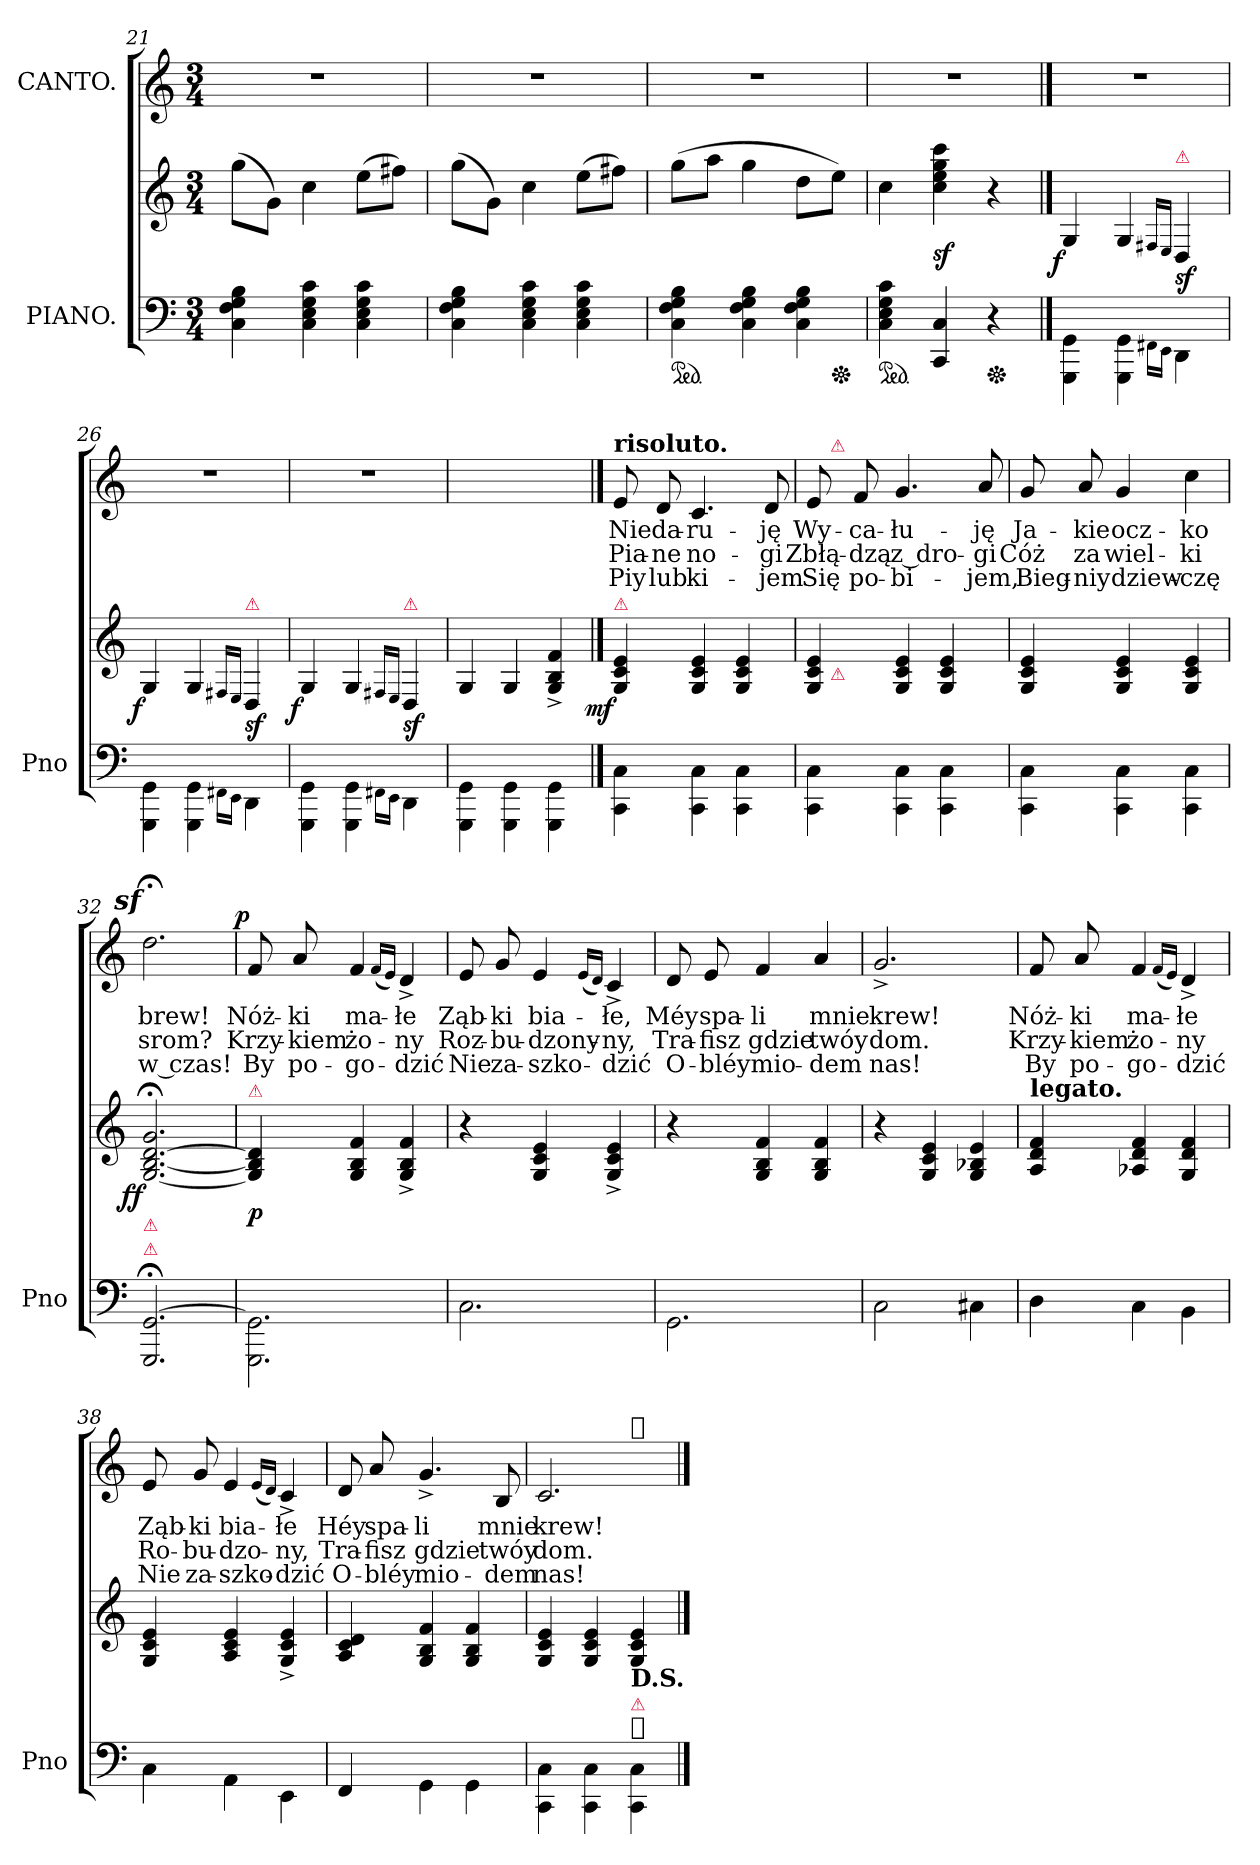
**kern	**kern	**dynam	**kern	**text	**text	**text	**dynam
*part2	*part2	*part2	*part1	*part1	*part1	*part1	*part1
*staff3	*staff2	*staff2/3	*staff1	*staff1	*staff1	*staff1	*staff1
*I"PIANO.	*	*	*I"CANTO.	*	*	*	*
*I'Pno	*	*	*	*	*	*	*
*clefF4	*clefG2	*	*clefG2	*	*	*	*
*k[]	*k[]	*	*k[]	*	*	*	*
*C:	*C:	*	*C:	*	*	*	*
*M3/4	*M3/4	*	*M3/4	*	*	*	*
=21	=21	=21	=21	=21	=21	=21	=21
4C 4F 4G 4B	(8ggL	.	2.rdd	.	.	.	.
.	8gJ)	.	.	.	.	.	.
4C 4E 4G 4c	4cc	.	.	.	.	.	.
4C 4E 4G 4c	(8eeL	.	.	.	.	.	.
.	8ff#XJ)	.	.	.	.	.	.
=22	=22	=22	=22	=22	=22	=22	=22
4C 4F 4G 4B	(8ggL	.	2.rdd	.	.	.	.
.	8gJ)	.	.	.	.	.	.
4C 4E 4G 4c	4cc	.	.	.	.	.	.
4C 4E 4G 4c	(8eeL	.	.	.	.	.	.
.	8ff#XJ)	.	.	.	.	.	.
=23	=23	=23	=23	=23	=23	=23	=23
*ped	*	*	*	*	*	*	*
4C 4F 4G 4B	(8ggL	.	2.rdd	.	.	.	.
.	8aaJ	.	.	.	.	.	.
4C 4F 4G 4B	4gg	.	.	.	.	.	.
4C 4F 4G 4B	8ddL	.	.	.	.	.	.
*Xped	*	*	*	*	*	*	*
.	8eeJ)	.	.	.	.	.	.
=24	=24	=24	=24	=24	=24	=24	=24
*ped	*	*	*	*	*	*	*
4C 4E 4G 4c	4cc	.	2.rdd	.	.	.	.
4CC 4C	4cc 4ee 4gg 4ccc	sf	.	.	.	.	.
!LO:TX:a:B:t=FINE.	!	!	!	!	!	!	!
*Xped	*	*	*	*	*	*	*
4r	4r	.	.	.	.	.	.
==25	==25	==25	==25	==25	==25	==25	==25
!	!	!LO:DY:rj	!	!	!	!	!
4GGG\ 4GG\	4G/	f	2.rdd	.	.	.	.
4GGG\ 4GG\	4G/	.	.	.	.	.	.
16qqFF#X\LL	16qqF#X/LL	.	.	.	.	.	.
16qqEEJJ	16qqE/JJ	.	.	.	.	.	.
!	!LO:TX:a:color=crimson:t=⚠	!	!	!	!	!	!
4DD\	4D/	sf	.	.	.	.	.
=26	=26	=26	=26	=26	=26	=26	=26
!	!	!LO:DY:rj	!	!	!	!	!
4GGG\ 4GG\	4G/	f	2.rdd	.	.	.	.
4GGG\ 4GG\	4G/	.	.	.	.	.	.
16qqFF#X\LL	16qqF#X/LL	.	.	.	.	.	.
16qqEEJJ	16qqE/JJ	.	.	.	.	.	.
!	!LO:TX:a:color=crimson:t=⚠	!	!	!	!	!	!
4DD\	4D/	sf	.	.	.	.	.
=27	=27	=27	=27	=27	=27	=27	=27
!	!	!LO:DY:rj	!	!	!	!	!
4GGG\ 4GG\	4G/	f	2.rdd	.	.	.	.
4GGG\ 4GG\	4G/	.	.	.	.	.	.
16qqFF#X\LL	16qqF#X/LL	.	.	.	.	.	.
16qqEEJJ	16qqE/JJ	.	.	.	.	.	.
!	!LO:TX:a:color=crimson:t=⚠	!	!	!	!	!	!
4DD\	4D/	sf	.	.	.	.	.
=28	=28	=28	=28	=28	=28	=28	=28
4GGG\ 4GG\	4G/	.	2.rddyy	.	.	.	.
4GGG\ 4GG\	4G/	.	.	.	.	.	.
4GGG\ 4GG\	4G^>/ 4B^>/ 4f^>/	.	.	.	.	.	.
==29	==29	==29	==29	==29	==29	==29	==29
!	!	!	!LO:TX:a:B:t=risoluto.	!	!	!	!
!	!LO:TX:a:color=crimson:t=⚠	!	!	!	!	!	!
!	!	!LO:DY:rj	!	!	!	!	!
4CC\ 4C\	4G/ 4c/ 4e/	mf	8e	Nie	Pia-	Piy	.
.	.	.	8d	da-	-ne	lub	.
4CC\ 4C\	4G/ 4c/ 4e/	.	4.c	ru-	no-	ki-	.
4CC\ 4C\	4G/ 4c/ 4e/	.	.	.	.	.	.
.	.	.	8d	-ję	gi	jem	.
=30	=30	=30	=30	=30	=30	=30	=30
*	*^	*	*^	*	*	*	*
4CC\ 4C\	4G/ 4c/ 4e/	16ryy	.	8e	16ryy	Wy-	Zbłą-	Się	.
!	!	!	!	!	!LO:TX:a:color=crimson:t=⚠	!	!	!	!
!	!	!LO:TX:b:color=crimson:t=⚠	!	!	!	!	!	!	!
.	.	2ryy	.	.	2ryy	.	.	.	.
.	.	.	.	8f	.	-ca-	-dzą	po-	.
4CC\ 4C\	4G/ 4c/ 4e/	.	.	4.g	.	-łu-	z dro-	bi-	.
4CC\ 4C\	4G/ 4c/ 4e/	.	.	.	.	.	.	.	.
.	.	8.ryy	.	.	8.ryy	.	.	.	.
.	.	.	.	8a	.	-ję	-gi	-jem,	.
*	*v	*v	*	*	*	*	*	*	*
*	*	*	*v	*v	*	*	*	*
=31	=31	=31	=31	=31	=31	=31	=31
4CC\ 4C\	4G/ 4c/ 4e/	.	8g	Ja-	Cóż	Bieg-	.
.	.	.	8a	-kie	za	niy	.
4CC\ 4C\	4G/ 4c/ 4e/	.	4g	ocz-	wiel-	dziew-	.
4CC\ 4C\	4G/ 4c/ 4e/	.	4cc	-ko	-ki	czę	.
=32	=32	=32	=32	=32	=32	=32	=32
!LO:TX:a:color=crimson:t=⚠	!	!	!	!	!	!	!
!LO:TX:a:color=crimson:t=⚠	!	!	!	!	!	!	!
!	!	!LO:DY:rj	!LO:DY:rj	!	!	!	!
2.GGG;/ [2.GG;/	[2.G;</ [2.B;</ [2.d;</ 2.g;</	ff	2.ddz>;<	brew!	srom?	w czas!	.
=33	=33	=33	=33	=33	=33	=33	=33
!	!LO:TX:a:color=crimson:t=⚠	!	!	!	!	!	!
!	!	!	!	!	!	!	!LO:DY:a:rj
2.GGG\ 2.GG]\	4G]/ 4B]/ 4d]/	p	8f	Nóż-	Krzy-	By	p
.	.	.	8a	-ki	-kiem	po-	.
.	4G/ 4B/ 4f/	.	4f	ma-	żo-	-go-	.
.	.	.	(<16qqf/LL	.	.	.	.
.	.	.	16qqe/JJ)	.	.	.	.
.	4G^>/ 4B^>/ 4f^>/	.	4d^>	-łe	-ny	-dzić	.
=34	=34	=34	=34	=34	=34	=34	=34
2.C\	4r	.	8e	Ząb-	Roz-	Nie	.
.	.	.	8g	ki	-bu-	za-	.
.	4G/ 4c/ 4e/	.	4e	bia-	-dzony-	-szko-	.
.	.	.	(<16qqe/LL	.	.	.	.
.	.	.	16qqd/JJ)	.	.	.	.
.	4G^>/ 4c^>/ 4e^>/	.	4c^>	-łe,	-ny,	-dzić	.
=35	=35	=35	=35	=35	=35	=35	=35
2.GG\	4r	.	8d	Méy	Tra-	O-	.
.	.	.	8e	spa-	-fisz	-bléy	.
.	4G/ 4B/ 4f/	.	4f	-li	gdzie	mio-	.
.	4G/ 4B/ 4f/	.	4a	mnie	twóy	-dem	.
=36	=36	=36	=36	=36	=36	=36	=36
2C\	4r	.	2.g^>	krew!	dom.	nas!	.
.	4G/ 4c/ 4e/	.	.	.	.	.	.
4C#X\	4G/ 4B-X/ 4e/	.	.	.	.	.	.
=37	=37	=37	=37	=37	=37	=37	=37
!	!LO:TX:a:B:t=legato.	!	!	!	!	!	!
4D\	4A/ 4d/ 4f/	.	8f	Nóż-	Krzy-	By	.
.	.	.	8a	-ki	-kiem	po-	.
4C\	4A-X 4d 4f	.	4f	ma-	żo-	-go-	.
.	.	.	(<16qqf/LL	.	.	.	.
.	.	.	16qqe/JJ)	.	.	.	.
4BB\	4G/ 4d/ 4f/	.	4d^>	-łe	-ny	-dzić	.
=38	=38	=38	=38	=38	=38	=38	=38
4C\	4G/ 4c/ 4e/	.	8e	Ząb-	Ro-	Nie	.
.	.	.	8g	-ki	-bu-	za-	.
4AA\	4A/ 4c/ 4e/	.	4e	bia-	-dzo-	-szko-	.
.	.	.	(<16qqe/LL	.	.	.	.
.	.	.	16qqd/JJ)	.	.	.	.
4EE\	4G^>/ 4c^>/ 4e^>/	.	4c^>	-łe	-ny,	-dzić	.
=39	=39	=39	=39	=39	=39	=39	=39
4FF/	4A 4c 4d	.	8d	Héy	Tra-	O-	.
.	.	.	8a	spa-	-fisz	bléy	.
4GG\	4G/ 4B/ 4f/	.	4.g^>	-li	gdzie	mio-	.
4GG\	4G/ 4B/ 4f/	.	.	.	.	.	.
.	.	.	8B	mnie	twóy	-dem	.
=40	=40	=40	=40	=40	=40	=40	=40
!	!	!	!LO:TX:a:color=crimson:t=⚠	!	!	!	!
*	*	*	*^	*	*	*	*
4CC\ 4C\	4G/ 4c/ 4e/	.	2.c	2ryy	krew!	dom.	nas!	.
4CC\ 4C\	4G/ 4c/ 4e/	.	.	.	.	.	.	.
!	!	!	!	!LO:TX:a:B:t=𝄋	!	!	!	!
!LO:TX:a:B:t=𝄋	!	!	!	!	!	!	!	!
!LO:TX:a:color=crimson:t=⚠	!	!	!	!	!	!	!	!
!LO:TX:a:B:t=D.S.	!	!	!	!	!	!	!	!
4CC\ 4C\	4G/ 4c/ 4e/	.	.	4ryy	.	.	.	.
*	*	*	*v	*v	*	*	*	*
==	==	==	==	==	==	==	==
*-	*-	*-	*-	*-	*-	*-	*-
